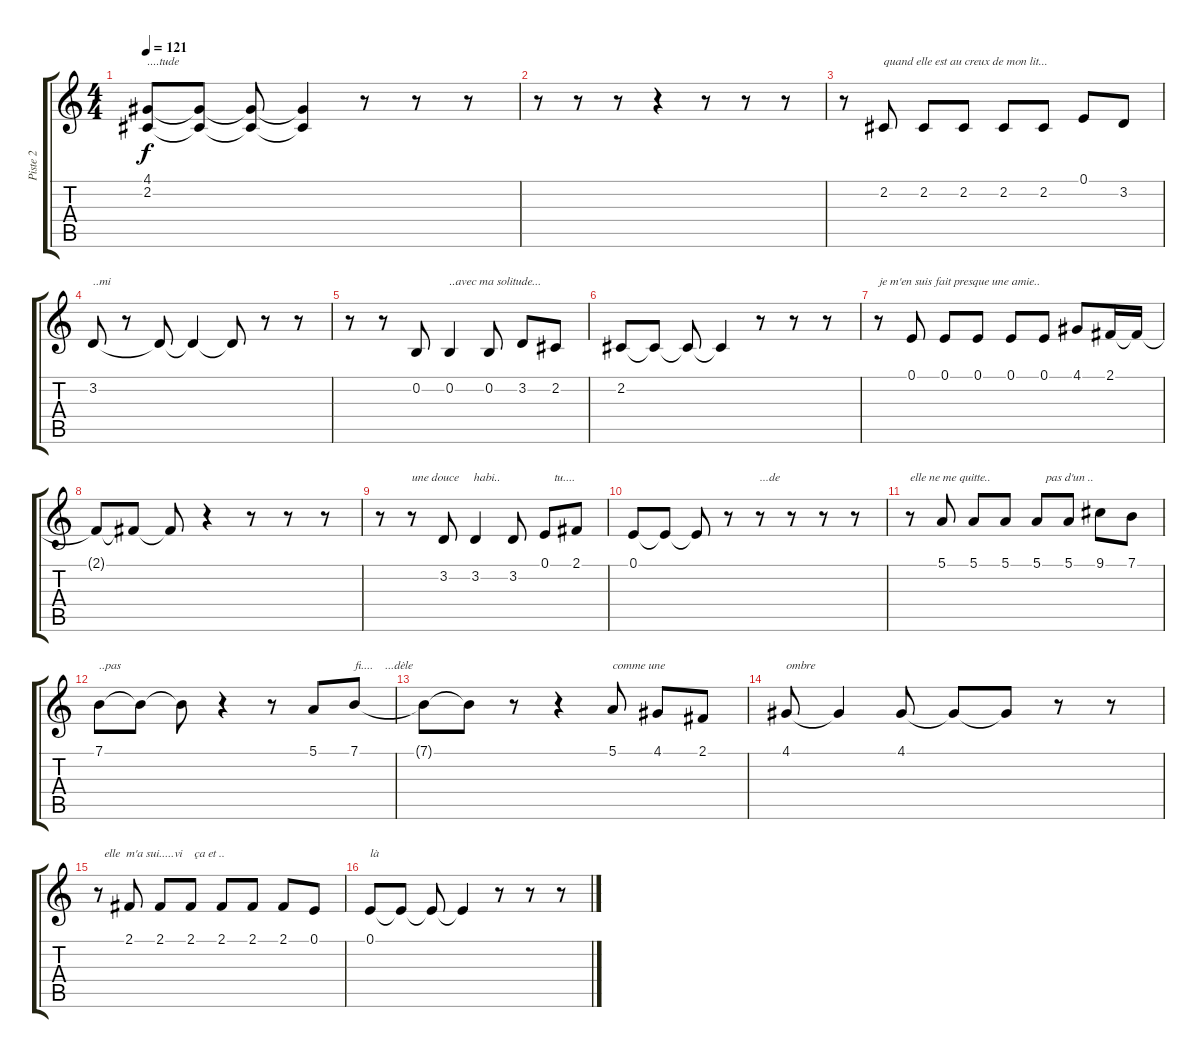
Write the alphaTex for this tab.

\track ("Piste 2" "Piste 2") {instrument flute}
\staff {score tabs}
\tuning (E4 B3 G3 D3 A2 E2) {hide}
\ts (4 4)
\tempo 121
\clef g2
\ks c
(4.1 2.2).8{txt "....tude" dy f} (4.1{t} 2.2{t}).8 (4.1{t} 2.2{t}).8 (4.1{t} 2.2{t}).4 r.8 r.8 r.8 |
r.8 r.8 r.8 r.4 r.8 r.8 r.8 |
r.8 2.2.8{txt "quand elle est au creux de mon lit...     "} 2.2.8 2.2.8 2.2.8 2.2.8 0.1.8 3.2.8 |
3.2.8{txt "..mi"} r.8 3.2{t}.8 3.2{t}.4 3.2{t}.8 r.8 r.8 |
r.8 r.8 0.2.8 0.2.4{txt "..avec ma solitude..."} 0.2.8 3.2.8 2.2.8 |
2.2.8 2.2{t}.8 2.2{t}.8 2.2{t}.4 r.8 r.8 r.8 |
r.8{txt "je m'en suis fait presque une amie.."} 0.1.8 0.1.8 0.1.8 0.1.8 0.1.8 4.1.8 2.1.16 2.1{t}.16 |
2.1{t}.8 2.1{t}.8 2.1{t}.8 r.4 r.8 r.8 r.8 |
r.8 r.8{txt "une douce     habi..                  tu....      "} 3.2.8 3.2.4 3.2.8 0.1.8 2.1.8 |
0.1.8 0.1{t}.8 0.1{t}.8 r.8 r.8{txt "...de"} r.8 r.8 r.8 |
r.8{txt "elle ne me quitte.."} 5.1.8 5.1.8 5.1.8 5.1.8{txt "   pas d'un .."} 5.1.8 9.1.8 7.1.8 |
7.1.8{txt "..pas"} 7.1{t}.8 7.1{t}.8 r.4 r.8 5.1.8 7.1.8{txt "fi....    ...dèle"} |
7.1{t}.8 7.1{t}.8 r.8 r.4 5.1.8{txt "comme une"} 4.1.8 2.1.8 |
4.1.8{txt "ombre"} 4.1{t}.4 4.1.8 4.1{t}.8 4.1{t}.8 r.8 r.8 |
r.8{txt "  elle  m'a sui.....vi    ça et .."} 2.1.8 2.1.8 2.1.8 2.1.8 2.1.8 2.1.8 0.1.8 |
0.1.8{txt "là"} 0.1{t}.8 0.1{t}.8 0.1{t}.4 r.8 r.8 r.8
